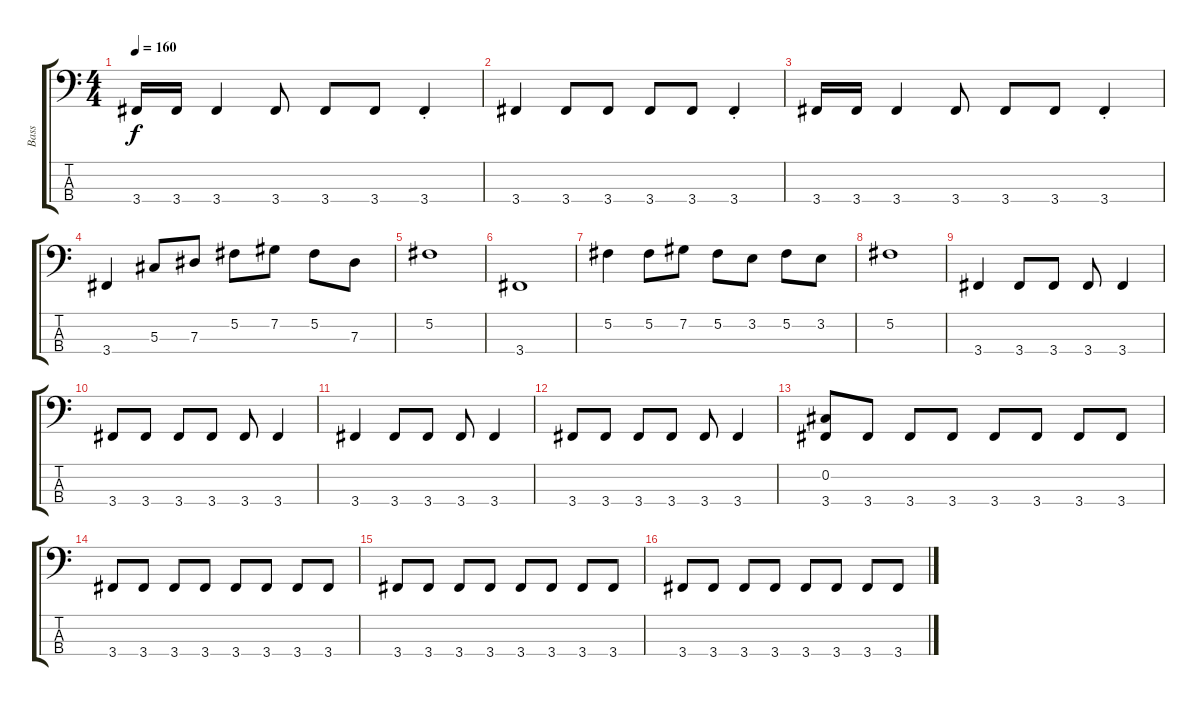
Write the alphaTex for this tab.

\track ("Bass" "Bass") {instrument electricbassfinger}
\staff {score tabs}
\tuning (Gb2 Db2 Ab1 Eb1) {hide}
\ts (4 4)
\tempo 160
\clef f4
\ks c
3.4.16{dy f instrument electricbassfinger} 3.4.16 3.4.4 3.4.8 3.4.8 3.4.8 3.4{st}.4 |
3.4.4 3.4.8 3.4.8 3.4.8 3.4.8 3.4{st}.4 |
3.4.16 3.4.16 3.4.4 3.4.8 3.4.8 3.4.8 3.4{st}.4 |
3.4.4 5.3.8 7.3.8 5.2.8 7.2.8 5.2.8 7.3.8 |
5.2.1 |
3.4.1 |
5.2.4 5.2.8 7.2.8 5.2.8 3.2.8 5.2.8 3.2.8 |
5.2.1 |
3.4.4 3.4.8 3.4.8 3.4.8 3.4.4 |
3.4.8 3.4.8 3.4.8 3.4.8 3.4.8 3.4.4 |
3.4.4 3.4.8 3.4.8 3.4.8 3.4.4 |
3.4.8 3.4.8 3.4.8 3.4.8 3.4.8 3.4.4 |
(0.2 3.4).8 3.4.8 3.4.8 3.4.8 3.4.8 3.4.8 3.4.8 3.4.8 |
3.4.8 3.4.8 3.4.8 3.4.8 3.4.8 3.4.8 3.4.8 3.4.8 |
3.4.8 3.4.8 3.4.8 3.4.8 3.4.8 3.4.8 3.4.8 3.4.8 |
3.4.8 3.4.8 3.4.8 3.4.8 3.4.8 3.4.8 3.4.8 3.4.8
